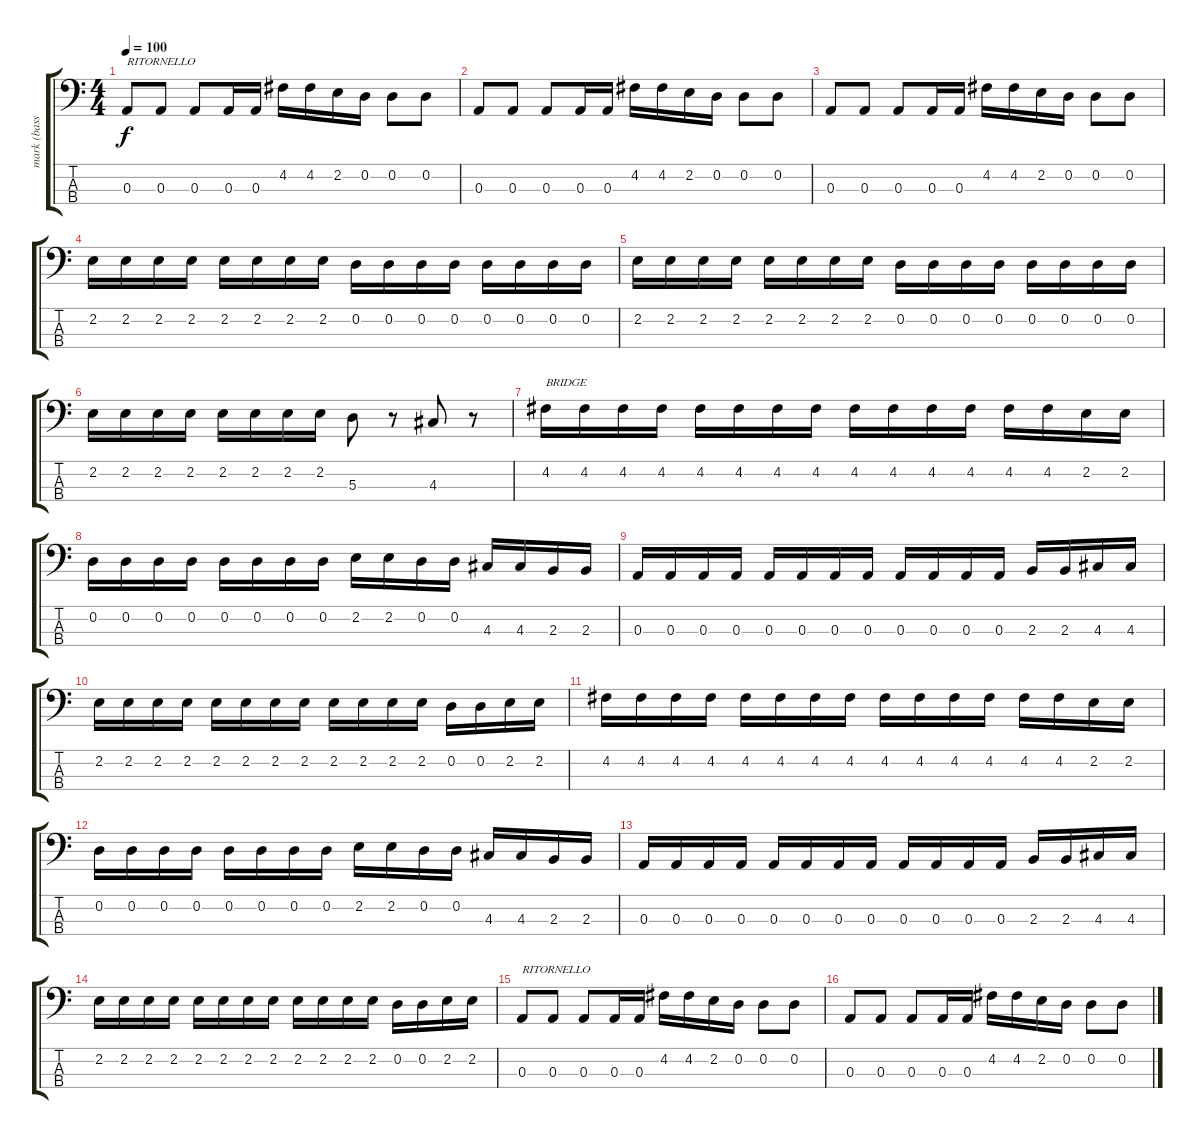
\track ("mark (bass)" "mark (bass") {instrument electricbasspick}
\staff {score tabs}
\tuning (G2 D2 A1 E1) {hide}
\ts (4 4)
\tempo 100
\clef f4
\ks c
0.3.8{txt "RITORNELLO" dy f} 0.3.8 0.3.8 0.3.16 0.3.16 4.2.16 4.2.16 2.2.16 0.2.16 0.2.8 0.2.8 |
0.3.8 0.3.8 0.3.8 0.3.16 0.3.16 4.2.16 4.2.16 2.2.16 0.2.16 0.2.8 0.2.8 |
0.3.8 0.3.8 0.3.8 0.3.16 0.3.16 4.2.16 4.2.16 2.2.16 0.2.16 0.2.8 0.2.8 |
2.2.16 2.2.16 2.2.16 2.2.16 2.2.16 2.2.16 2.2.16 2.2.16 0.2.16 0.2.16 0.2.16 0.2.16 0.2.16 0.2.16 0.2.16 0.2.16 |
2.2.16 2.2.16 2.2.16 2.2.16 2.2.16 2.2.16 2.2.16 2.2.16 0.2.16 0.2.16 0.2.16 0.2.16 0.2.16 0.2.16 0.2.16 0.2.16 |
2.2.16 2.2.16 2.2.16 2.2.16 2.2.16 2.2.16 2.2.16 2.2.16 5.3.8 r.8 4.3.8 r.8 |
4.2.16{txt "BRIDGE"} 4.2.16 4.2.16 4.2.16 4.2.16 4.2.16 4.2.16 4.2.16 4.2.16 4.2.16 4.2.16 4.2.16 4.2.16 4.2.16 2.2.16 2.2.16 |
0.2.16 0.2.16 0.2.16 0.2.16 0.2.16 0.2.16 0.2.16 0.2.16 2.2.16 2.2.16 0.2.16 0.2.16 4.3.16 4.3.16 2.3.16 2.3.16 |
0.3.16 0.3.16 0.3.16 0.3.16 0.3.16 0.3.16 0.3.16 0.3.16 0.3.16 0.3.16 0.3.16 0.3.16 2.3.16 2.3.16 4.3.16 4.3.16 |
2.2.16 2.2.16 2.2.16 2.2.16 2.2.16 2.2.16 2.2.16 2.2.16 2.2.16 2.2.16 2.2.16 2.2.16 0.2.16 0.2.16 2.2.16 2.2.16 |
4.2.16 4.2.16 4.2.16 4.2.16 4.2.16 4.2.16 4.2.16 4.2.16 4.2.16 4.2.16 4.2.16 4.2.16 4.2.16 4.2.16 2.2.16 2.2.16 |
0.2.16 0.2.16 0.2.16 0.2.16 0.2.16 0.2.16 0.2.16 0.2.16 2.2.16 2.2.16 0.2.16 0.2.16 4.3.16 4.3.16 2.3.16 2.3.16 |
0.3.16 0.3.16 0.3.16 0.3.16 0.3.16 0.3.16 0.3.16 0.3.16 0.3.16 0.3.16 0.3.16 0.3.16 2.3.16 2.3.16 4.3.16 4.3.16 |
2.2.16 2.2.16 2.2.16 2.2.16 2.2.16 2.2.16 2.2.16 2.2.16 2.2.16 2.2.16 2.2.16 2.2.16 0.2.16 0.2.16 2.2.16 2.2.16 |
0.3.8{txt "RITORNELLO"} 0.3.8 0.3.8 0.3.16 0.3.16 4.2.16 4.2.16 2.2.16 0.2.16 0.2.8 0.2.8 |
0.3.8 0.3.8 0.3.8 0.3.16 0.3.16 4.2.16 4.2.16 2.2.16 0.2.16 0.2.8 0.2.8
